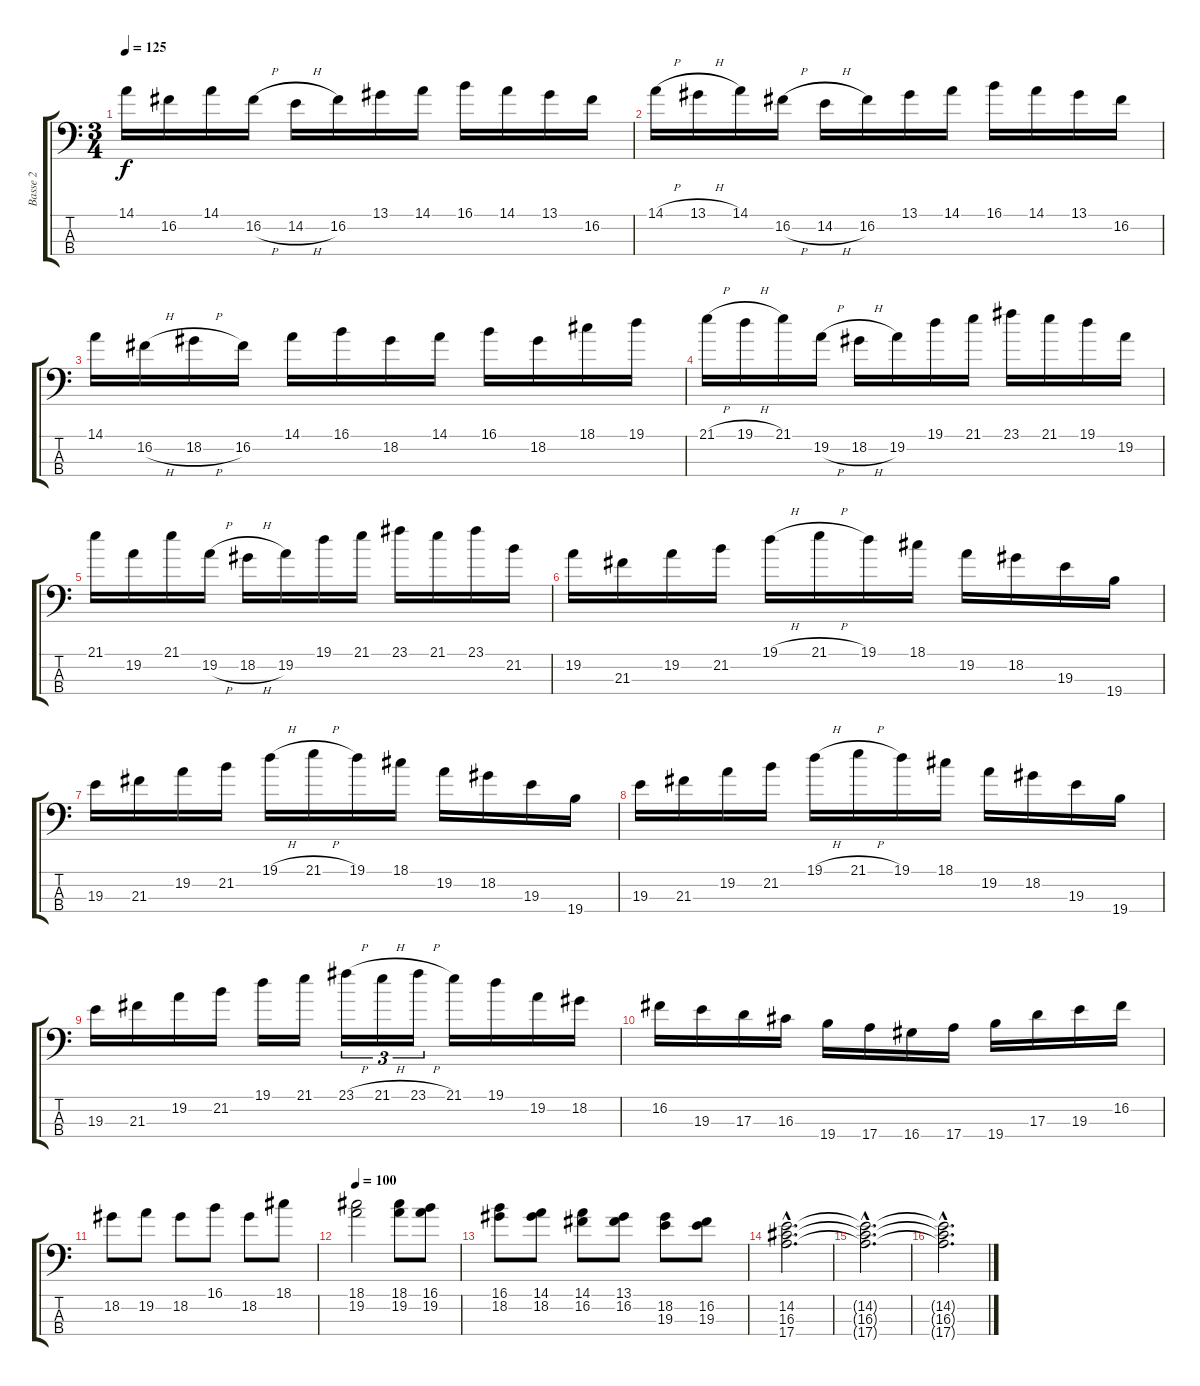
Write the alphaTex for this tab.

\track ("Basse 2" "Basse 2") {instrument electricbassfinger}
\staff {score tabs}
\tuning (G2 D2 A1 E1) {hide}
\ts (3 4)
\tempo 125
\clef f4
\ks c
14.1.16{dy f} 16.2.16 14.1.16 16.2{h}.16 14.2{h}.16 16.2.16 13.1.16 14.1.16 16.1.16 14.1.16 13.1.16 16.2.16 |
14.1{h}.16 13.1{h}.16 14.1.16 16.2{h}.16 14.2{h}.16 16.2.16 13.1.16 14.1.16 16.1.16 14.1.16 13.1.16 16.2.16 |
14.1.16 16.2{h}.16 18.2{h}.16 16.2.16 14.1.16 16.1.16 18.2.16 14.1.16 16.1.16 18.2.16 18.1.16 19.1.16 |
21.1{h}.16 19.1{h}.16 21.1.16 19.2{h}.16 18.2{h}.16 19.2.16 19.1.16 21.1.16 23.1.16 21.1.16 19.1.16 19.2.16 |
21.1.16 19.2.16 21.1.16 19.2{h}.16 18.2{h}.16 19.2.16 19.1.16 21.1.16 23.1.16 21.1.16 23.1.16 21.2.16 |
19.2.16 21.3.16 19.2.16 21.2.16 19.1{h}.16 21.1{h}.16 19.1.16 18.1.16 19.2.16 18.2.16 19.3.16 19.4.16 |
19.3.16 21.3.16 19.2.16 21.2.16 19.1{h}.16 21.1{h}.16 19.1.16 18.1.16 19.2.16 18.2.16 19.3.16 19.4.16 |
19.3.16 21.3.16 19.2.16 21.2.16 19.1{h}.16 21.1{h}.16 19.1.16 18.1.16 19.2.16 18.2.16 19.3.16 19.4.16 |
19.3.16 21.3.16 19.2.16 21.2.16 19.1.16 21.1.16 23.1{h}.16{tu (3 2)} 21.1{h}.16{tu (3 2)} 23.1{h}.16{tu (3 2)} 21.1.16 19.1.16 19.2.16 18.2.16 |
16.2.16 19.3.16 17.3.16 16.3.16 19.4.16 17.4.16 16.4.16 17.4.16 19.4.16 17.3.16 19.3.16 16.2.16 |
18.2.8 19.2.8 18.2.8 16.1.8 18.2.8 18.1.8 |
\tempo 100
(18.1 19.2).2 (18.1 19.2).8 (16.1 19.2).8 |
(16.1 18.2).8 (14.1 18.2).8 (14.1 16.2).8 (13.1 16.2).8 (18.2 19.3).8 (16.2 19.3).8 |
(14.2{hac} 16.3{hac} 17.4{hac}).2{d} |
(14.2{hac t} 16.3{hac t} 17.4{hac t}).2{d} |
(14.2{hac t} 16.3{hac t} 17.4{hac t}).2{d}
